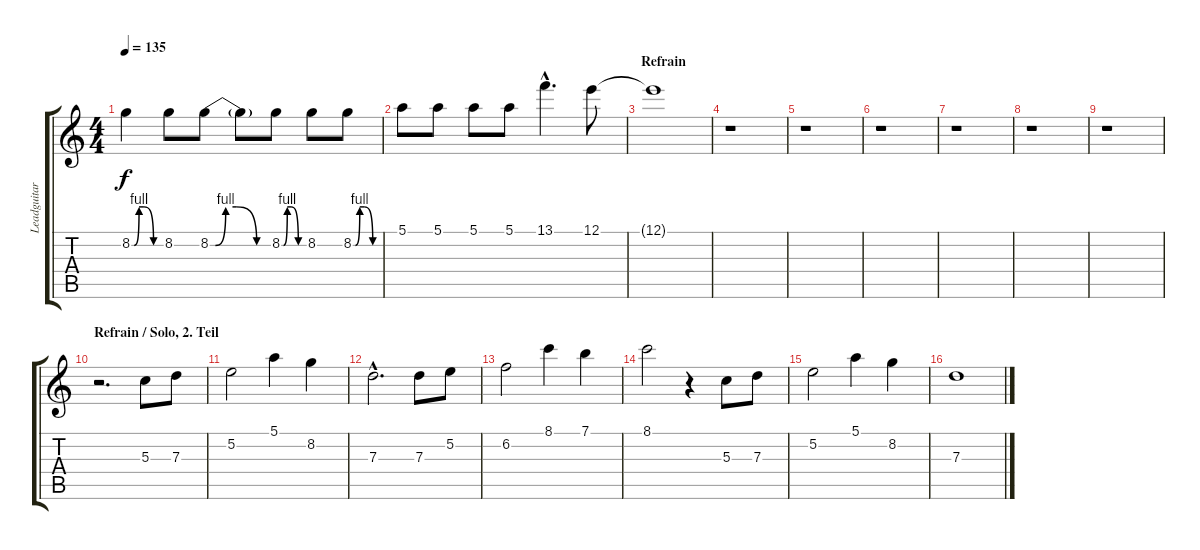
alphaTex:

\track ("Leadguitar" "Leadguitar") {instrument distortionguitar}
\staff {score tabs}
\tuning (E4 B3 G3 D3 A2 E2) {hide}
\ts (4 4)
\tempo 135
\clef g2
\ks c
8.2{be (custom 0 0 5 0 15 4 25 4 45 0 60 0)}.4{dy f} 8.2.8 8.2{be (custom 0 0 5 0 15 4 25 4 45 0 60 0)}.8 8.2{t}.8 8.2{be (custom 0 0 5 0 15 4 25 4 45 0 60 0)}.8 8.2.8 8.2{be (custom 0 0 5 0 15 4 25 4 45 0 60 0)}.8 |
5.1.8 5.1.8 5.1.8 5.1.8 13.1{hac}.4{d} 12.1.8 |
\section ("" "Refrain")
12.1{t}.1{volume 0} |
r.1 |
r.1 |
r.1 |
r.1 |
r.1 |
r.1 |
\section ("" "Refrain / Solo, 2. Teil")
r.2{d} 5.3.8{volume 13 instrument distortionguitar} 7.3.8 |
5.2.2 5.1.4 8.2.4 |
7.3{hac}.2{d} 7.3.8 5.2.8 |
6.2.2 8.1.4 7.1.4 |
8.1.2 r.4 5.3.8 7.3.8 |
5.2.2 5.1.4 8.2.4 |
7.3.1
